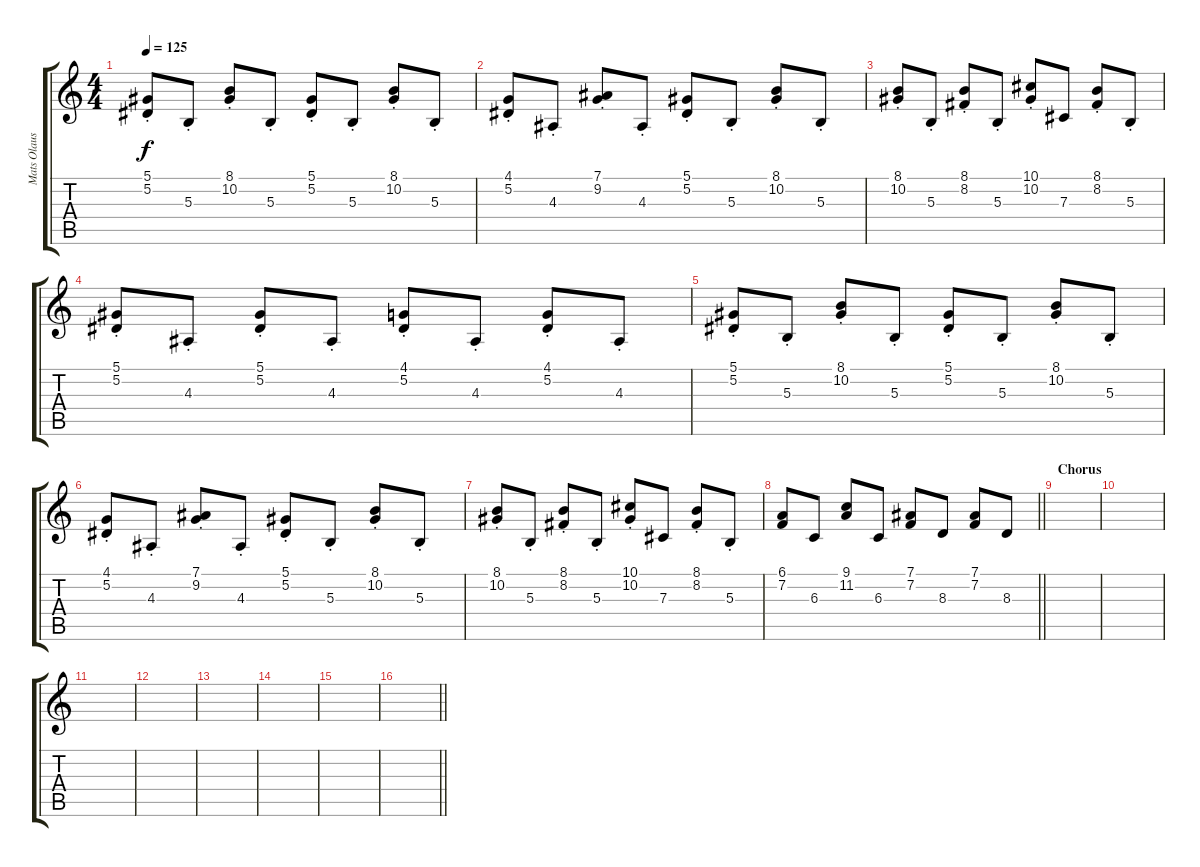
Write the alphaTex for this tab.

\track ("Mats Olausson" "Mats Olaus") {instrument cello}
\staff {score tabs}
\tuning (Eb4 Bb3 Gb3 Db3 Ab2 Eb2) {hide}
\ts (4 4)
\tempo 125
\clef g2
\ks c
(5.1{st} 5.2{st}).8{dy f} 5.3{st}.8 (8.1{st} 10.2{st}).8 5.3{st}.8 (5.1{st} 5.2{st}).8 5.3{st}.8 (8.1{st} 10.2{st}).8 5.3{st}.8 |
(4.1{st} 5.2{st}).8 4.3{st}.8 (7.1{st} 9.2{st}).8 4.3{st}.8 (5.1{st} 5.2{st}).8 5.3{st}.8 (8.1{st} 10.2{st}).8 5.3{st}.8 |
(8.1{st} 10.2{st}).8 5.3{st}.8 (8.1{st} 8.2).8 5.3{st}.8 (10.1{st} 10.2).8 7.3.8 (8.1{st} 8.2).8 5.3{st}.8 |
(5.1{st} 5.2{st}).8 4.3{st}.8 (5.1{st} 5.2{st}).8 4.3{st}.8 (4.1{st} 5.2{st}).8 4.3{st}.8 (4.1{st} 5.2{st}).8 4.3{st}.8 |
(5.1{st} 5.2{st}).8 5.3{st}.8 (8.1{st} 10.2{st}).8 5.3{st}.8 (5.1{st} 5.2{st}).8 5.3{st}.8 (8.1{st} 10.2{st}).8 5.3{st}.8 |
(4.1{st} 5.2{st}).8 4.3{st}.8 (7.1{st} 9.2{st}).8 4.3{st}.8 (5.1{st} 5.2{st}).8 5.3{st}.8 (8.1{st} 10.2{st}).8 5.3{st}.8 |
(8.1{st} 10.2{st}).8 5.3{st}.8 (8.1{st} 8.2).8 5.3{st}.8 (10.1{st} 10.2).8 7.3.8 (8.1{st} 8.2).8 5.3{st}.8 |
\barLineRight lightlight
(6.1 7.2).8 6.3.8 (9.1 11.2).8 6.3.8 (7.1 7.2).8 8.3.8 (7.1 7.2).8 8.3.8 |
\section ("" "Chorus")
|
|
|
|
|
|
|
\barLineRight lightlight
